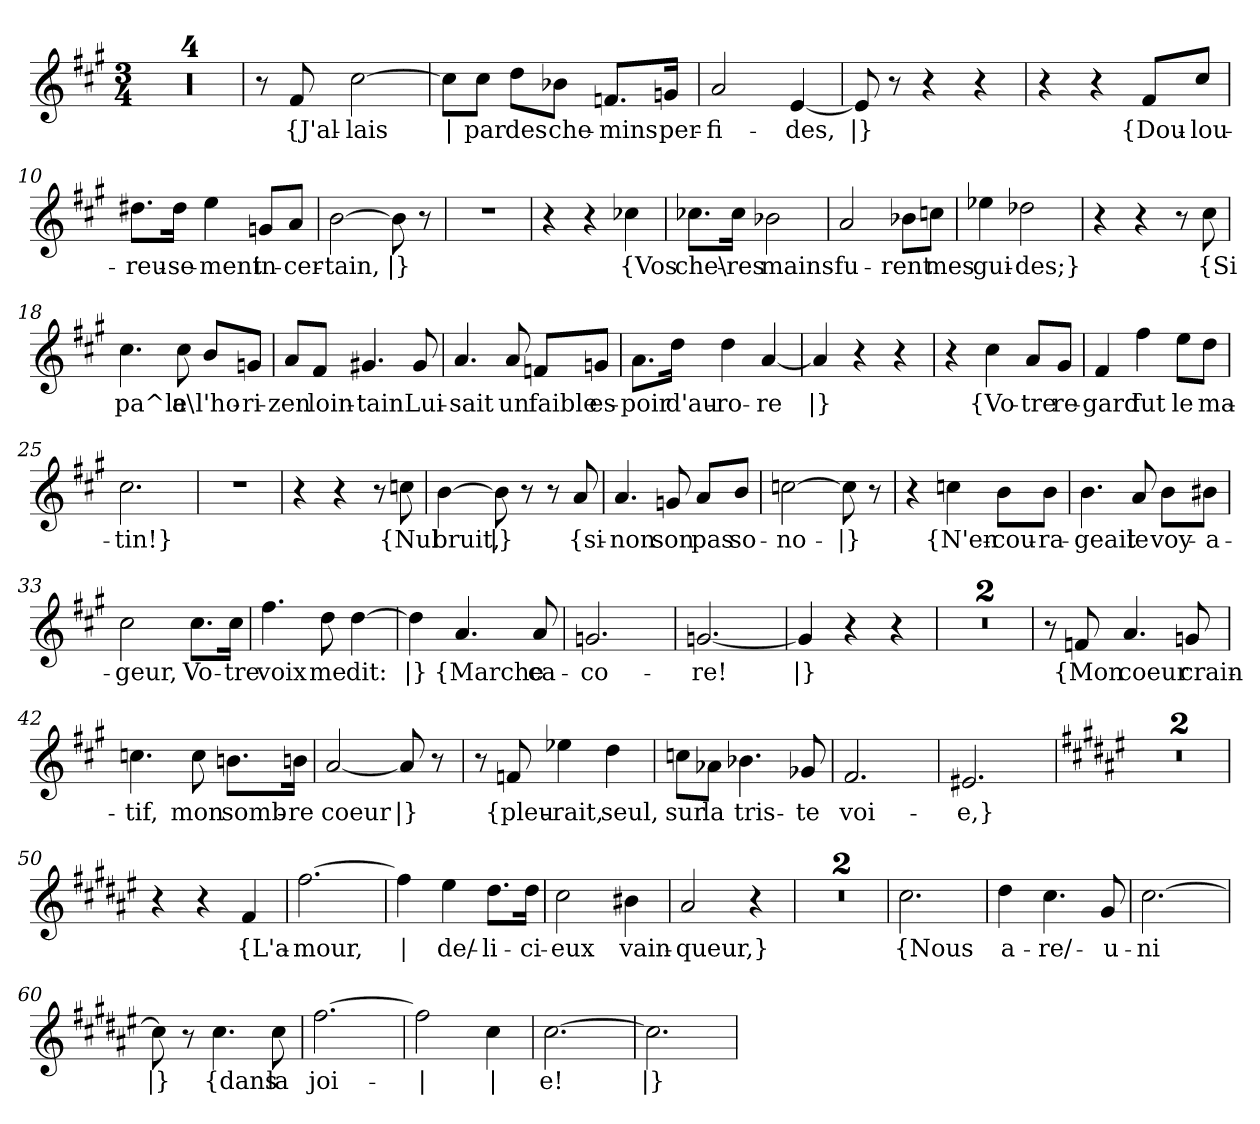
**kern	**text
*part1	*part1
*staff1	*staff1
*clefG2	*
*k[f#c#g#]	*
*M3/4	*
=1	=1
2.r	.
=2	=2
2.r	.
=3	=3
2.r	.
=4	=4
2.r	.
=5	=5
8r	.
!	!LO:LY:b
8f#/	{J'al-
!	!LO:LY:b
[2cc#\	-lais
=6	=6
!	!LO:LY:b
8cc#\L]	|
!	!LO:LY:b
8cc#\J	par
!	!LO:LY:b
8dd\L	des
!	!LO:LY:b
8b-X\J	che-
!	!LO:LY:b
8.fn/L	-mins
!	!LO:LY:b
16gn/Jk	per-
=7	=7
!	!LO:LY:b
2a/	-fi-
!	!LO:LY:b
[4e/	-des,
=8	=8
!	!LO:LY:b
8e/]	|}
8r	.
4r	.
4r	.
=9	=9
4r	.
4r	.
!	!LO:LY:b
8f#/L	{Dou-
!	!LO:LY:b
8cc#/J	-lou-
!!LO:LB:g=z
=10	=10
!	!LO:LY:b
8.dd#X\L	-reu-
!	!LO:LY:b
16dd#\Jk	-se-
!	!LO:LY:b
4ee\	-ment
!	!LO:LY:b
8gn/L	in-
!	!LO:LY:b
8a/J	-cer-
=11	=11
!	!LO:LY:b
[2b\	-tain,
!	!LO:LY:b
8b\]	|}
8r	.
=12	=12
2.r	.
=13	=13
4r	.
4r	.
!	!LO:LY:b
4cc-X\	{Vos
=14	=14
!	!LO:LY:b
8.cc-X\L	che\-
!	!LO:LY:b
16cc-\Jk	-res
!	!LO:LY:b
2b-X\	mains
=15	=15
!	!LO:LY:b
2a/	fu-
!	!LO:LY:b
8b-X\L	-rent
!	!LO:LY:b
8ccn\J	mes
=16	=16
!	!LO:LY:b
4ee-X\	gui-
!	!LO:LY:b
2dd-X\	-des;}
!!LO:LB:g=z
=17	=17
4r	.
4r	.
8r	.
!	!LO:LY:b
8cc#\	{Si
=18	=18
!	!LO:LY:b
4.cc#\	pa^le
!	!LO:LY:b
8cc#\	a\
!	!LO:LY:b
8b/L	l'ho-
!	!LO:LY:b
8gn/J	-ri-
=19	=19
!	!LO:LY:b
8a/L	-zen
!	!LO:LY:b
8f#/J	loin-
!	!LO:LY:b
4.g#X/	-tain
!	!LO:LY:b
8g#/	Lui-
=20	=20
!	!LO:LY:b
4.a/	-sait
!	!LO:LY:b
8a/	un
!	!LO:LY:b
8fn/L	faible
!	!LO:LY:b
8gn/J	es-
=21	=21
!	!LO:LY:b
8.a\L	-poir
!	!LO:LY:b
16dd\Jk	d'au-
!	!LO:LY:b
4dd\	-ro-
!	!LO:LY:b
[4a/	-re
=22	=22
!	!LO:LY:b
4a/]	|}
4r	.
4r	.
!!LO:LB:g=z
=23	=23
4r	.
!	!LO:LY:b
4cc#\	{Vo-
!	!LO:LY:b
8a/L	-tre
!	!LO:LY:b
8g#/J	re-
=24	=24
!	!LO:LY:b
4f#/	-gard
!	!LO:LY:b
4ff#\	fut
!	!LO:LY:b
8ee\L	le
!	!LO:LY:b
8dd\J	ma-
=25	=25
!	!LO:LY:b
2.cc#\	-tin!}
=26	=26
2.r	.
=27	=27
4r	.
4r	.
8r	.
!	!LO:LY:b
8ccn\	{Nul
=28	=28
!	!LO:LY:b
[4b\	bruit,
!	!LO:LY:b
8b\]	|}
8r	.
8r	.
!	!LO:LY:b
8a/	{si-
=29	=29
!	!LO:LY:b
4.a/	-non
!	!LO:LY:b
8gn/	son
!	!LO:LY:b
8a/L	pas
!	!LO:LY:b
8b/J	so-
=30	=30
!	!LO:LY:b
[2ccn\	-no-
!	!LO:LY:b
8cc\]	|}
8r	.
!!LO:LB:g=z
=31	=31
4r	.
!	!LO:LY:b
4ccn\	{N'en-
!	!LO:LY:b
8b\L	-cou-
!	!LO:LY:b
8b\J	-ra-
=32	=32
!	!LO:LY:b
4.b\	-geait
!	!LO:LY:b
8a/	le
!	!LO:LY:b
8b\L	voy-
!	!LO:LY:b
8b#X\J	-a-
=33	=33
!	!LO:LY:b
2cc#\	-geur,
!	!LO:LY:b
8.cc#\L	Vo-
!	!LO:LY:b
16cc#\Jk	-tre
=34	=34
!	!LO:LY:b
4.ff#\	voix
!	!LO:LY:b
8dd\	me
!	!LO:LY:b
[4dd\	dit:
=35	=35
!	!LO:LY:b
4dd\]	|}
!	!LO:LY:b
4.a/	{Marche
!	!LO:LY:b
8a/	ca-
=36	=36
!	!LO:LY:b
2.gn/	-co-
=37	=37
!	!LO:LY:b
[2.gn/	-re!
=38	=38
!	!LO:LY:b
4g/]	|}
4r	.
4r	.
!!LO:LB:g=z
=39	=39
2.r	.
=40	=40
2.r	.
=41	=41
8r	.
!	!LO:LY:b
8fn/	{Mon
!	!LO:LY:b
4.a/	coeur
!	!LO:LY:b
8gn/	crain-
=42	=42
!	!LO:LY:b
4.ccn\	-tif,
!	!LO:LY:b
8cc\	mon
!	!LO:LY:b
8.bn\L	somb-
!	!LO:LY:b
16bn\Jk	-re
=43	=43
!	!LO:LY:b
[2a/	coeur
!	!LO:LY:b
8a/]	|}
8r	.
=44	=44
8r	.
!	!LO:LY:b
8fn/	{pleu-
!	!LO:LY:b
4ee-X\	-rait,
!	!LO:LY:b
4dd\	seul,
=45	=45
!	!LO:LY:b
8ccn\L	sur
!	!LO:LY:b
8a-X\J	la
!	!LO:LY:b
4.b-X\	tris-
!	!LO:LY:b
8g-X/	-te
!!LO:LB:g=z
=46	=46
!	!LO:LY:b
2.f#/	voi-
=47	=47
!	!LO:LY:b
2.e#X/	-e,}
=48	=48
*k[f#c#g#d#a#e#]	*
2.r	.
=49	=49
2.r	.
=50	=50
4r	.
4r	.
!	!LO:LY:b
4f#/	{L'a-
=51	=51
!	!LO:LY:b
[2.ff#\	-mour,
=52	=52
!	!LO:LY:b
4ff#\]	|
!	!LO:LY:b
4ee#\	de/-
!	!LO:LY:b
8.dd#\L	-li-
!	!LO:LY:b
16dd#\Jk	-ci-
=53	=53
!	!LO:LY:b
2cc#\	-eux
!	!LO:LY:b
4b#X\	vain-
=54	=54
!	!LO:LY:b
2a#/	-queur,}
4r	.
=55	=55
2.r	.
=56	=56
2.r	.
!!LO:LB:g=z
=57	=57
!	!LO:LY:b
2.cc#\	{Nous
=58	=58
!	!LO:LY:b
4dd#\	a-
!	!LO:LY:b
4.cc#\	-re/-
!	!LO:LY:b
8g#/	-u-
=59	=59
!	!LO:LY:b
[2.cc#\	-ni
=60	=60
!	!LO:LY:b
8cc#\]	|}
8r	.
!	!LO:LY:b
4.cc#\	{dans
!	!LO:LY:b
8cc#\	la
=61	=61
!	!LO:LY:b
[2.ff#\	joi-
=62	=62
!	!LO:LY:b
2ff#\]	|
!	!LO:LY:b
4cc#\	|
=63	=63
!	!LO:LY:b
[2.cc#\	-e!
=64	=64
!	!LO:LY:b
2.cc#\]	|}
=	=
*-	*-
